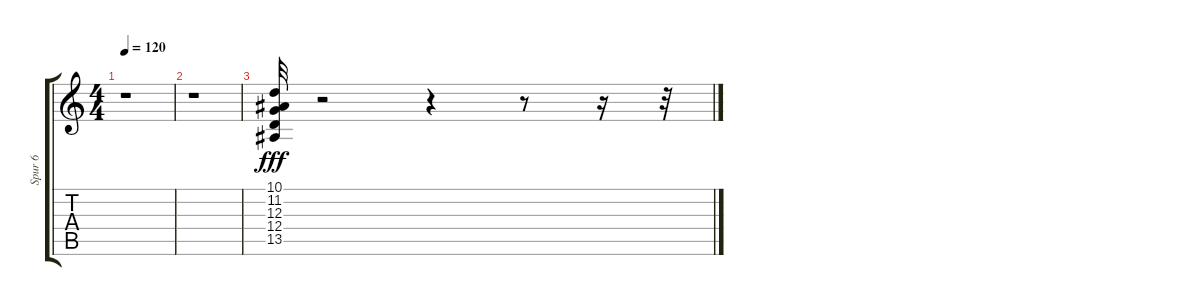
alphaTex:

\track ("Spur 6" "Spur 6") {instrument kalimba}
\staff {score tabs}
\tuning (E4 B3 G3 D3 A2 E2) {hide}
\ts (4 4)
\tempo 120
\clef g2
\ks c
r.1{dy ff} |
r.1 |
(10.1 11.2 12.3 12.4 13.5).32{dy fff} r.2 r.4 r.8 r.16 r.32
